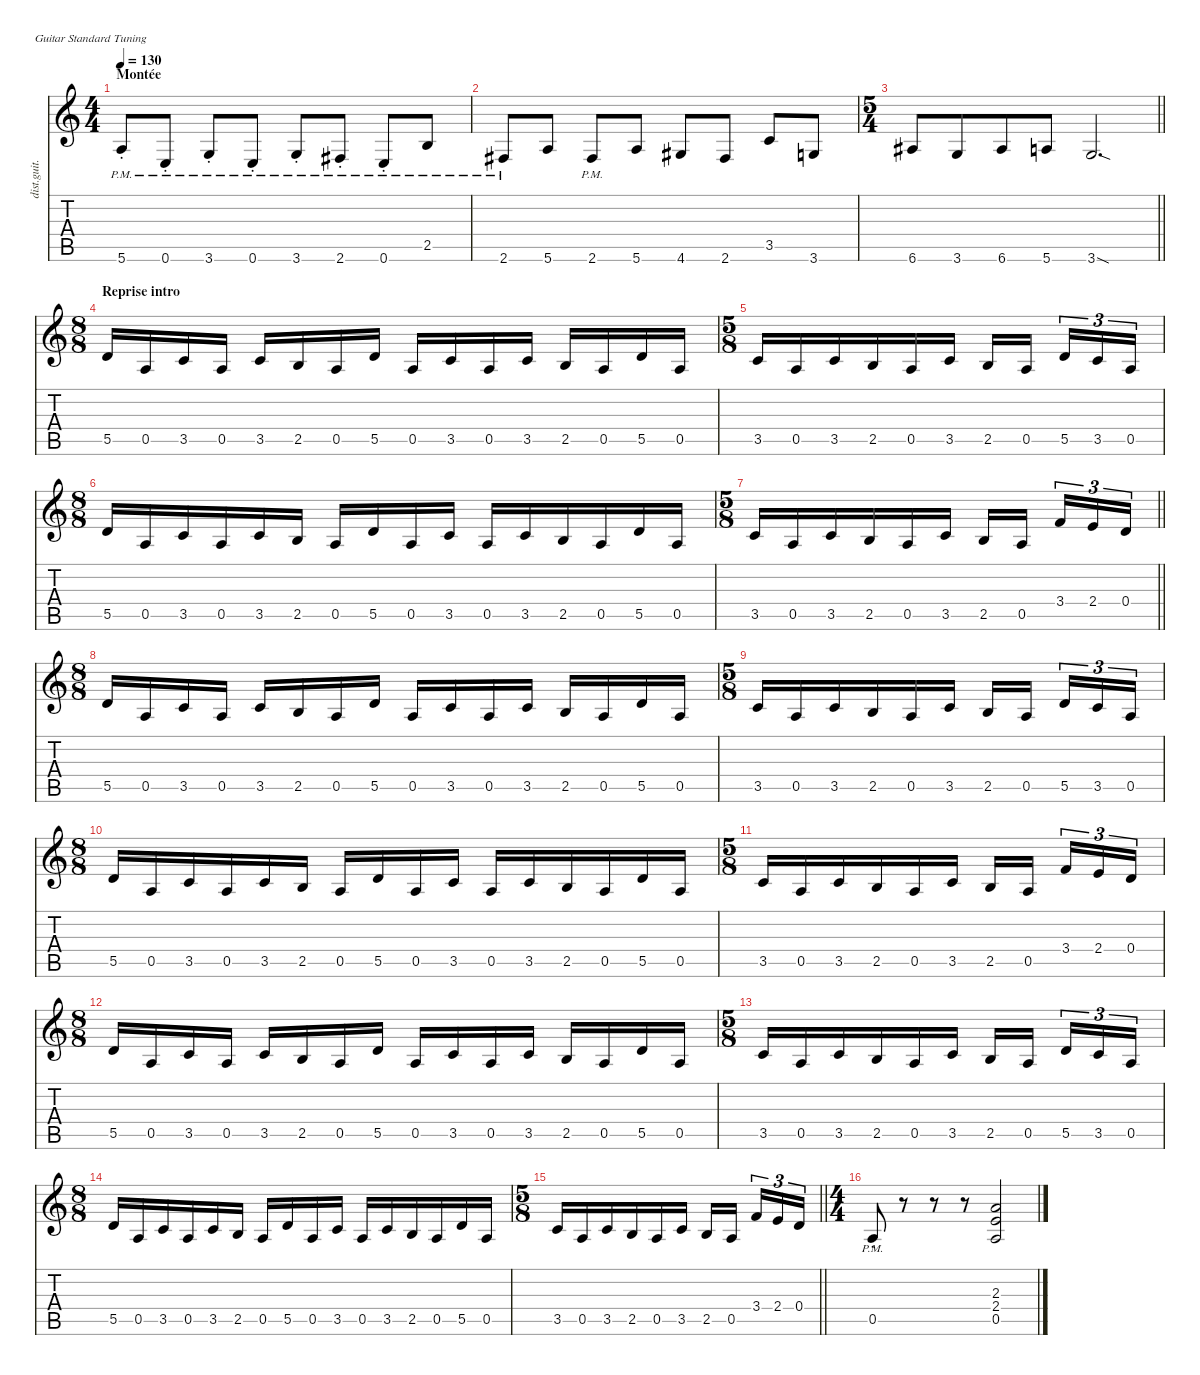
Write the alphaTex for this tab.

\defaultSystemsLayout 4
\hideDynamics
\bracketExtendMode nobrackets
\otherSystemsTrackNameOrientation horizontal
\track ("Hichem" "dist.guit.") {instrument distortionguitar}
\staff {score tabs}
\tuning (E4 B3 G3 D3 A2 E2)
\ts (4 4)
\section ("" "Montée")
\tempo 130
\clef g2
\ks c
5.6{pm st}.8{dy mp beam Up} 0.6{pm st}.8{beam Up} 3.6{pm st}.8{beam Up} 0.6{pm st}.8{beam Up} 3.6{pm st}.8{beam Up} 2.6{pm st acc #}.8{beam Up} 0.6{pm st}.8{beam Up} 2.5{pm}.8{dy mf beam Up} |
2.6{pm acc #}.8{beam Up} 5.6.8{dy f beam Up} 2.6{pm acc #}.8{dy mf beam Up} 5.6.8{dy f beam Up} 4.6{acc #}.8{dy mf beam Up} 2.6{acc #}.8{beam Up} 3.5.8{dy f beam Up} 3.6.8{beam Up} |
\ts (5 4)
\beaming (8 6 4)
\barLineRight lightlight
6.6{acc #}.8{beam Up} 3.6.8{beam Up} 6.6{acc #}.8{beam Up} 5.6.8{beam Up} 3.6{sod}.2{d dy ff beam Up} |
\ts (8 8)
\beaming (8 2 2 2 2)
\section ("" "Reprise intro")
5.5.16{dy f beam Up} 0.5.16{beam Up} 3.5.16{beam Up} 0.5.16{beam Up} 3.5.16{beam Up} 2.5.16{beam Up} 0.5.16{beam Up} 5.5.16{beam Up} 0.5.16{beam Up} 3.5.16{beam Up} 0.5.16{beam Up} 3.5.16{beam Up} 2.5.16{beam Up} 0.5.16{beam Up} 5.5.16{beam Up} 0.5.16{beam Up} |
\ts (5 8)
\beaming (8 3 2)
3.5.16{beam Up} 0.5.16{beam Up} 3.5.16{beam Up} 2.5.16{beam Up} 0.5.16{beam Up} 3.5.16{beam Up} 2.5.16{beam Up} 0.5.16{beam Up} 5.5.16{tu (3 2) beam Up} 3.5.16{tu (3 2) beam Up} 0.5.16{tu (3 2) beam Up} |
\ts (8 8)
\beaming (8 3 2 3)
5.5.16{beam Up} 0.5.16{beam Up} 3.5.16{beam Up} 0.5.16{beam Up} 3.5.16{beam Up} 2.5.16{beam Up} 0.5.16{beam Up} 5.5.16{beam Up} 0.5.16{beam Up} 3.5.16{beam Up} 0.5.16{beam Up} 3.5.16{beam Up} 2.5.16{beam Up} 0.5.16{beam Up} 5.5.16{beam Up} 0.5.16{beam Up} |
\ts (5 8)
\beaming (8 3 2)
\barLineRight lightlight
3.5.16{beam Up} 0.5.16{beam Up} 3.5.16{beam Up} 2.5.16{beam Up} 0.5.16{beam Up} 3.5.16{beam Up} 2.5.16{beam Up} 0.5.16{beam Up} 3.4.16{tu (3 2) beam Up} 2.4.16{tu (3 2) beam Up} 0.4.16{tu (3 2) beam Up} |
\ts (8 8)
\beaming (8 2 2 2 2)
5.5.16{beam Up} 0.5.16{beam Up} 3.5.16{beam Up} 0.5.16{beam Up} 3.5.16{beam Up} 2.5.16{beam Up} 0.5.16{beam Up} 5.5.16{beam Up} 0.5.16{beam Up} 3.5.16{beam Up} 0.5.16{beam Up} 3.5.16{beam Up} 2.5.16{beam Up} 0.5.16{beam Up} 5.5.16{beam Up} 0.5.16{beam Up} |
\ts (5 8)
\beaming (8 3 2)
3.5.16{beam Up} 0.5.16{beam Up} 3.5.16{beam Up} 2.5.16{beam Up} 0.5.16{beam Up} 3.5.16{beam Up} 2.5.16{beam Up} 0.5.16{beam Up} 5.5.16{tu (3 2) beam Up} 3.5.16{tu (3 2) beam Up} 0.5.16{tu (3 2) beam Up} |
\ts (8 8)
\beaming (8 3 2 3)
5.5.16{beam Up} 0.5.16{beam Up} 3.5.16{beam Up} 0.5.16{beam Up} 3.5.16{beam Up} 2.5.16{beam Up} 0.5.16{beam Up} 5.5.16{beam Up} 0.5.16{beam Up} 3.5.16{beam Up} 0.5.16{beam Up} 3.5.16{beam Up} 2.5.16{beam Up} 0.5.16{beam Up} 5.5.16{beam Up} 0.5.16{beam Up} |
\ts (5 8)
\beaming (8 3 2)
3.5.16{beam Up} 0.5.16{beam Up} 3.5.16{beam Up} 2.5.16{beam Up} 0.5.16{beam Up} 3.5.16{beam Up} 2.5.16{beam Up} 0.5.16{beam Up} 3.4.16{tu (3 2) beam Up} 2.4.16{tu (3 2) beam Up} 0.4.16{tu (3 2) beam Up} |
\ts (8 8)
\beaming (8 2 2 2 2)
5.5.16{beam Up} 0.5.16{beam Up} 3.5.16{beam Up} 0.5.16{beam Up} 3.5.16{beam Up} 2.5.16{beam Up} 0.5.16{beam Up} 5.5.16{beam Up} 0.5.16{beam Up} 3.5.16{beam Up} 0.5.16{beam Up} 3.5.16{beam Up} 2.5.16{beam Up} 0.5.16{beam Up} 5.5.16{beam Up} 0.5.16{beam Up} |
\ts (5 8)
\beaming (8 3 2)
3.5.16{beam Up} 0.5.16{beam Up} 3.5.16{beam Up} 2.5.16{beam Up} 0.5.16{beam Up} 3.5.16{beam Up} 2.5.16{beam Up} 0.5.16{beam Up} 5.5.16{tu (3 2) beam Up} 3.5.16{tu (3 2) beam Up} 0.5.16{tu (3 2) beam Up} |
\ts (8 8)
\beaming (8 3 2 3)
5.5.16{beam Up} 0.5.16{beam Up} 3.5.16{beam Up} 0.5.16{beam Up} 3.5.16{beam Up} 2.5.16{beam Up} 0.5.16{beam Up} 5.5.16{beam Up} 0.5.16{beam Up} 3.5.16{beam Up} 0.5.16{beam Up} 3.5.16{beam Up} 2.5.16{beam Up} 0.5.16{beam Up} 5.5.16{beam Up} 0.5.16{beam Up} |
\ts (5 8)
\beaming (8 3 2)
\barLineRight lightlight
3.5.16{beam Up} 0.5.16{beam Up} 3.5.16{beam Up} 2.5.16{beam Up} 0.5.16{beam Up} 3.5.16{beam Up} 2.5.16{beam Up} 0.5.16{beam Up} 3.4.16{tu (3 2) beam Up} 2.4.16{tu (3 2) beam Up} 0.4.16{tu (3 2) beam Up} |
\ts (4 4)
\beaming (8 2 2 2 2)
0.5{pm st}.8{beam Up} r.8{beam Up} r.8{beam Up} r.8{beam Up} (2.3 2.4 0.5).2{beam Up}
